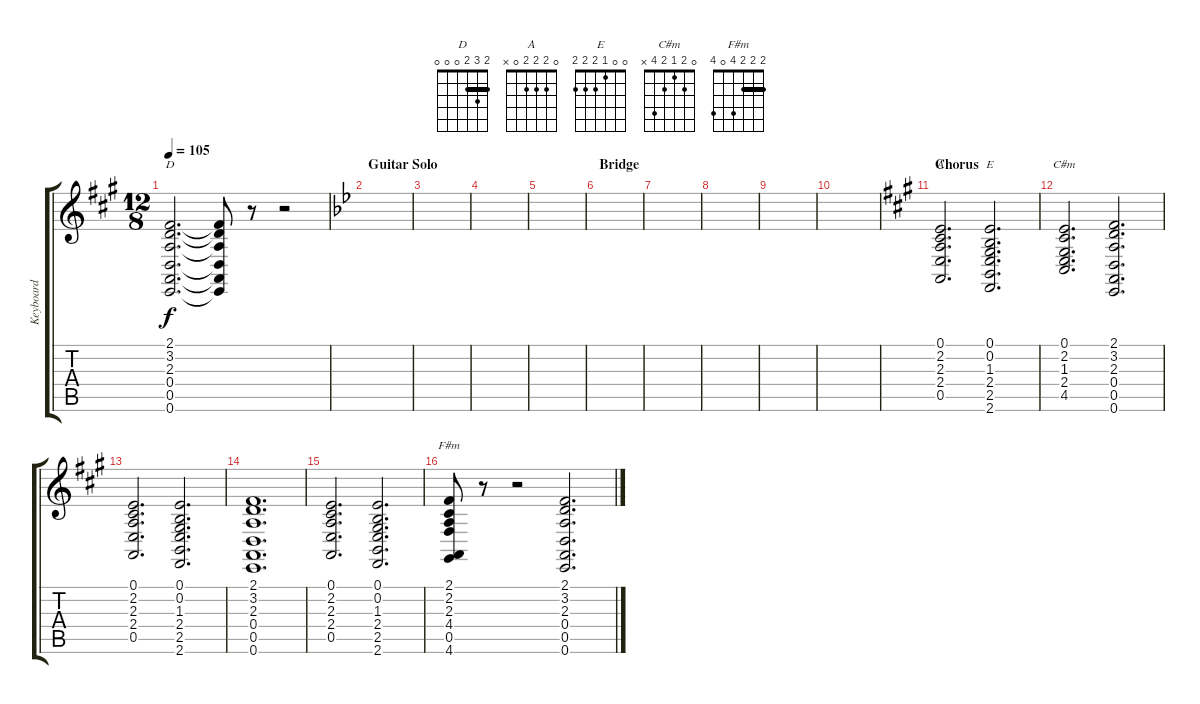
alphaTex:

\track ("Keyboard" "Keyboard") {instrument lead2sawtooth}
\staff {score tabs}
\tuning (E4 B3 G3 D3 A2 E2) {hide}
\chord ("D" 2 3 2 0 0 0) {barre 2}
\chord ("A" 0 2 2 2 0 x)
\chord ("E" 0 0 1 2 2 2)
\chord ("C#m" 0 2 1 2 4 x)
\chord ("F#m" 2 2 2 4 0 4) {barre 2}
\ts (12 8)
\tempo 105
\clef g2
\ks a
(2.1 3.2 2.3 0.4 0.5 0.6).2{d ch "D" dy f} (2.1{t} 3.2{t} 2.3{t} 0.4{t} 0.5{t} 0.6{t}).8 r.8 r.2 |
\section ("" "Guitar Solo")
\ks bb
|
|
|
|
\section ("" "Bridge")
|
|
|
|
|
\section ("" "Chorus")
\ks a
(0.1 2.2 2.3 2.4 0.5).2{d ch "A"} (0.1 0.2 1.3 2.4 2.5 2.6).2{d ch "E"} |
(0.1 2.2 1.3 2.4 4.5).2{d ch "C#m"} (2.1 3.2 2.3 0.4 0.5 0.6).2{d} |
(0.1 2.2 2.3 2.4 0.5).2{d} (0.1 0.2 1.3 2.4 2.5 2.6).2{d} |
(2.1 3.2 2.3 0.4 0.5 0.6).1{d} |
(0.1 2.2 2.3 2.4 0.5).2{d} (0.1 0.2 1.3 2.4 2.5 2.6).2{d} |
(2.1 2.2 2.3 4.4 0.5 4.6).8{ch "F#m"} r.8 r.2 (2.1 3.2 2.3 0.4 0.5 0.6).2{d}
